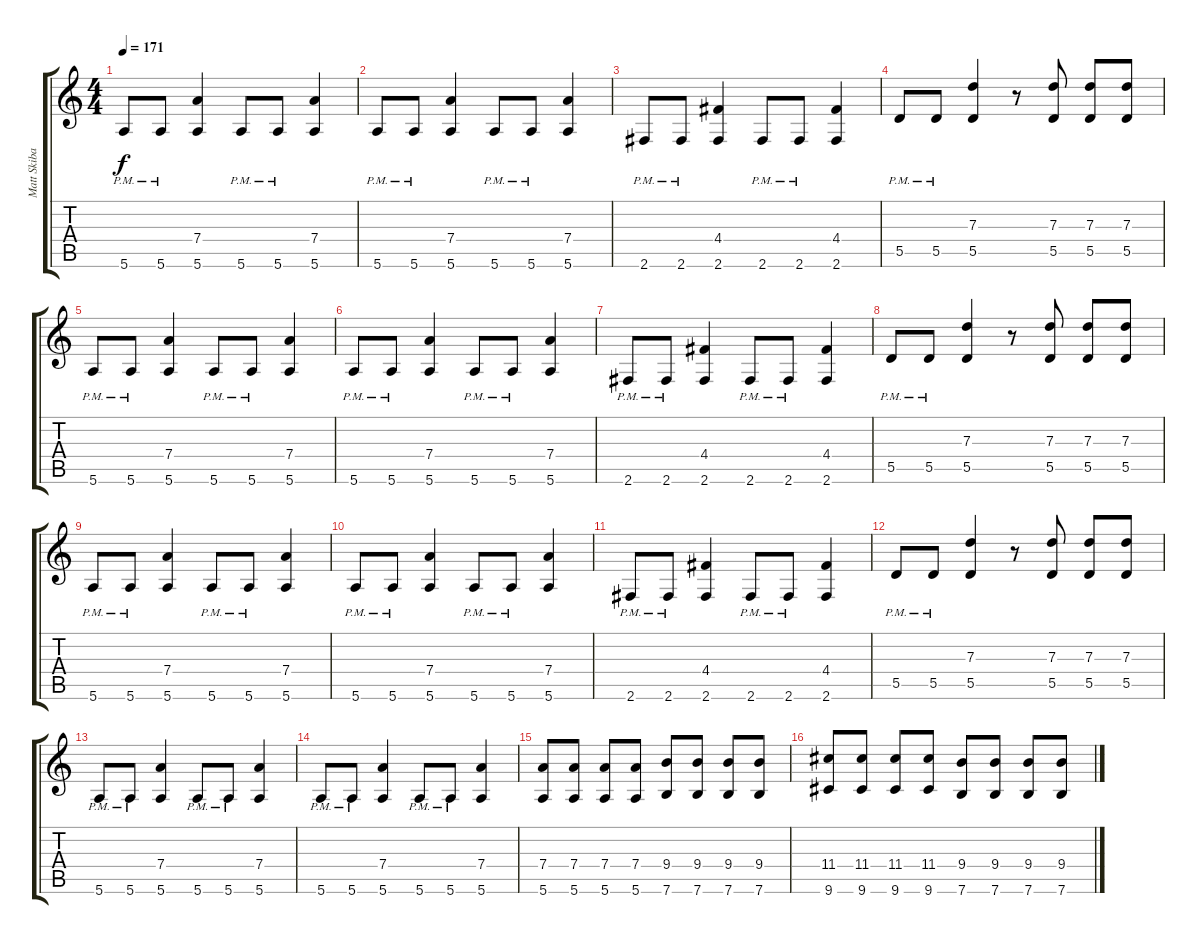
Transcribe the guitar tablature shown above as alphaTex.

\track ("Matt Skiba" "Matt Skiba") {instrument overdrivenguitar}
\staff {score tabs}
\tuning (E4 B3 G3 D3 A2 E2) {hide}
\ts (4 4)
\tempo 171
\clef g2
\ks c
5.6{pm}.8{dy f} 5.6{pm}.8 (7.4 5.6).4 5.6{pm}.8 5.6{pm}.8 (7.4 5.6).4 |
5.6{pm}.8 5.6{pm}.8 (7.4 5.6).4 5.6{pm}.8 5.6{pm}.8 (7.4 5.6).4 |
2.6{pm}.8 2.6{pm}.8 (4.4 2.6).4 2.6{pm}.8 2.6{pm}.8 (4.4 2.6).4 |
5.5{pm}.8 5.5{pm}.8 (7.3 5.5).4 r.8 (7.3 5.5).8 (7.3 5.5).8 (7.3 5.5).8 |
5.6{pm}.8 5.6{pm}.8 (7.4 5.6).4 5.6{pm}.8 5.6{pm}.8 (7.4 5.6).4 |
5.6{pm}.8 5.6{pm}.8 (7.4 5.6).4 5.6{pm}.8 5.6{pm}.8 (7.4 5.6).4 |
2.6{pm}.8 2.6{pm}.8 (4.4 2.6).4 2.6{pm}.8 2.6{pm}.8 (4.4 2.6).4 |
5.5{pm}.8 5.5{pm}.8 (7.3 5.5).4 r.8 (7.3 5.5).8 (7.3 5.5).8 (7.3 5.5).8 |
5.6{pm}.8 5.6{pm}.8 (7.4 5.6).4 5.6{pm}.8 5.6{pm}.8 (7.4 5.6).4 |
5.6{pm}.8 5.6{pm}.8 (7.4 5.6).4 5.6{pm}.8 5.6{pm}.8 (7.4 5.6).4 |
2.6{pm}.8 2.6{pm}.8 (4.4 2.6).4 2.6{pm}.8 2.6{pm}.8 (4.4 2.6).4 |
5.5{pm}.8 5.5{pm}.8 (7.3 5.5).4 r.8 (7.3 5.5).8 (7.3 5.5).8 (7.3 5.5).8 |
5.6{pm}.8 5.6{pm}.8 (7.4 5.6).4 5.6{pm}.8 5.6{pm}.8 (7.4 5.6).4 |
5.6{pm}.8 5.6{pm}.8 (7.4 5.6).4 5.6{pm}.8 5.6{pm}.8 (7.4 5.6).4 |
(7.4 5.6).8 (7.4 5.6).8 (7.4 5.6).8 (7.4 5.6).8 (9.4 7.6).8 (9.4 7.6).8 (9.4 7.6).8 (9.4 7.6).8 |
(11.4 9.6).8 (11.4 9.6).8 (11.4 9.6).8 (11.4 9.6).8 (9.4 7.6).8 (9.4 7.6).8 (9.4 7.6).8 (9.4 7.6).8
